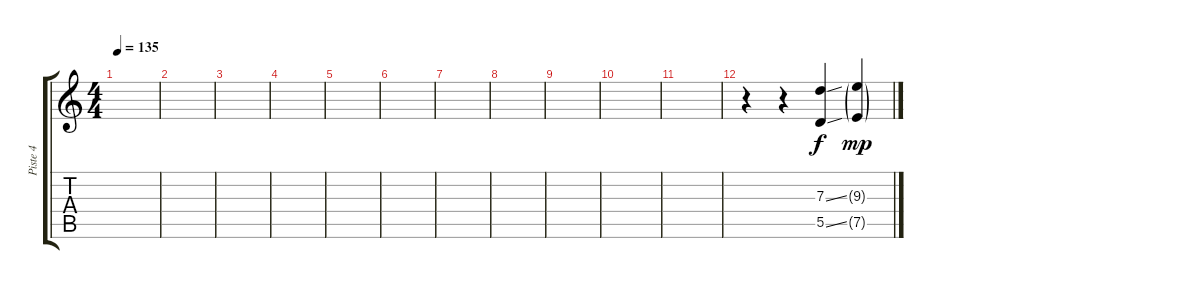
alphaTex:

\track ("Piste 4" "Piste 4") {instrument distortionguitar}
\staff {score tabs}
\tuning (E4 B3 G3 D3 A2 E2) {hide}
\ts (4 4)
\tempo 135
\clef g2
\ks c
|
|
|
|
|
|
|
|
|
|
|
r.4 r.4 (7.3{ss} 5.5{ss}).4 (9.3{g} 7.5{g}).4{dy mp}
